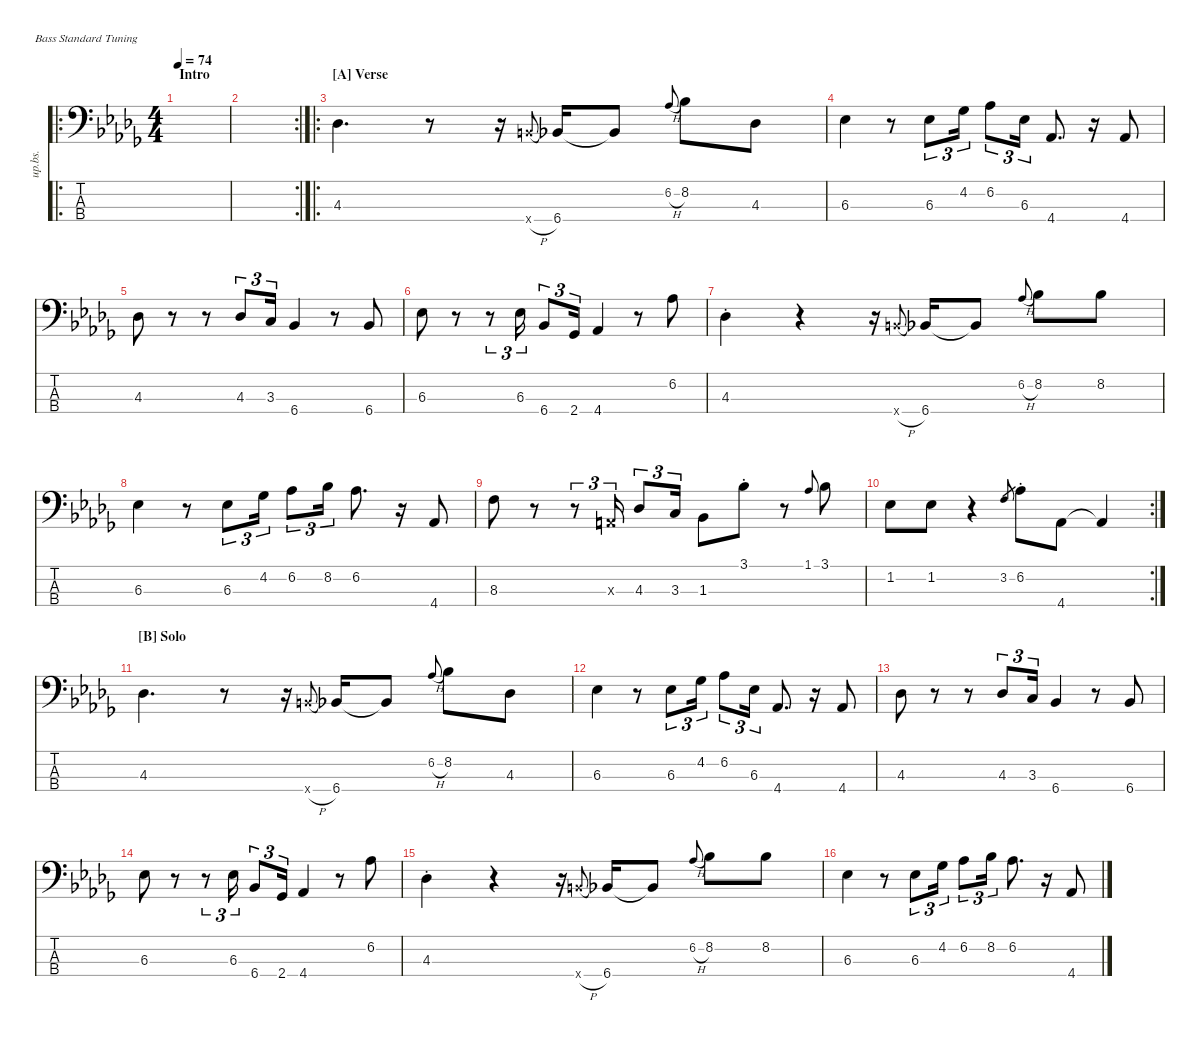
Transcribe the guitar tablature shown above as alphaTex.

\defaultSystemsLayout 4
\hideDynamics
\bracketExtendMode nobrackets
\track ("Upright Bass" "up.bs.") {instrument acousticbass}
\staff {score tabs}
\tuning (G2 D2 A1 E1)
\ro
\ts (4 4)
\section ("" "Intro")
\tempo 74
\clef f4
\ks db
|
\rc 2
|
\ro
\section ("A" "Verse")
4.3{acc b}.4{d} r.8 r.16 7.4{h x acc forcenatural}.8{gr onbeat} 6.4{acc b}.16 6.4{t acc b}.8 6.2{h acc b}.8{gr onbeat} 8.2{acc b}.8 4.3{acc b}.8 |
6.3{acc b}.4 r.8 6.3{acc b}.8{tu (3 2)} 4.2{acc b}.16{tu (3 2)} 6.2{acc b}.8{tu (3 2)} 6.3{acc b}.16{tu (3 2)} 4.4{acc b}.8{d} r.16 4.4{acc b}.8 |
4.3{acc b}.8 r.8 r.8 4.3{acc b}.8{tu (3 2)} 3.3{acc forcenatural}.16{tu (3 2)} 6.4{acc b}.4 r.8 6.4{acc b}.8 |
6.3{acc b}.8 r.8 r.8{tu (3 2)} 6.3{acc b}.16{tu (3 2)} 6.4{acc b}.8{tu (3 2)} 2.4{acc b}.16{tu (3 2)} 4.4{acc b}.4 r.8 6.2{acc b}.8 |
4.3{st acc b}.4 r.4 r.16 7.4{h x acc forcenatural}.8{gr onbeat} 6.4{acc b}.16 6.4{t acc b}.8 6.2{h acc b}.8{gr onbeat} 8.2{acc b}.8 8.2{acc b}.8 |
6.3{acc b}.4 r.8 6.3{acc b}.8{tu (3 2)} 4.2{acc b}.16{tu (3 2)} 6.2{acc b}.8{tu (3 2)} 8.2{acc b}.16{tu (3 2)} 6.2{acc b}.8{d} r.16 4.4{acc b}.8 |
8.3{acc forcenatural}.8 r.8 r.8{tu (3 2)} 0.3{x acc forcenatural}.16{tu (3 2)} 4.3{acc b}.8{tu (3 2)} 3.3{acc forcenatural}.16{tu (3 2)} 1.3{acc b}.8 3.1{st acc b}.8 r.8 1.1{acc b}.8{gr onbeat} 3.1{acc b}.8 |
\rc 2
1.2{acc b}.8 1.2{acc b}.8 r.4 3.2{acc forcenatural}.8{gr} 6.2{st acc b}.8 4.4{acc b}.8 4.4{t acc b}.4 |
\section ("B" "Solo")
4.3{acc b}.4{d} r.8 r.16 7.4{h x acc forcenatural}.8{gr onbeat} 6.4{acc b}.16 6.4{t acc b}.8 6.2{h acc b}.8{gr onbeat} 8.2{acc b}.8 4.3{acc b}.8 |
6.3{acc b}.4 r.8 6.3{acc b}.8{tu (3 2)} 4.2{acc b}.16{tu (3 2)} 6.2{acc b}.8{tu (3 2)} 6.3{acc b}.16{tu (3 2)} 4.4{acc b}.8{d} r.16 4.4{acc b}.8 |
4.3{acc b}.8 r.8 r.8 4.3{acc b}.8{tu (3 2)} 3.3{acc forcenatural}.16{tu (3 2)} 6.4{acc b}.4 r.8 6.4{acc b}.8 |
6.3{acc b}.8 r.8 r.8{tu (3 2)} 6.3{acc b}.16{tu (3 2)} 6.4{acc b}.8{tu (3 2)} 2.4{acc b}.16{tu (3 2)} 4.4{acc b}.4 r.8 6.2{acc b}.8 |
4.3{st acc b}.4 r.4 r.16 7.4{h x acc forcenatural}.8{gr onbeat} 6.4{acc b}.16 6.4{t acc b}.8 6.2{h acc b}.8{gr onbeat} 8.2{acc b}.8 8.2{acc b}.8 |
6.3{acc b}.4 r.8 6.3{acc b}.8{tu (3 2)} 4.2{acc b}.16{tu (3 2)} 6.2{acc b}.8{tu (3 2)} 8.2{acc b}.16{tu (3 2)} 6.2{acc b}.8{d} r.16 4.4{acc b}.8
